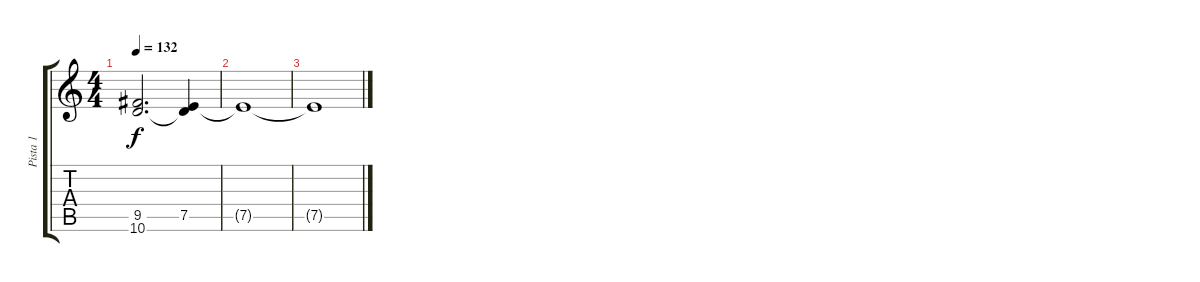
\track ("Pista 1" "Pista 1") {instrument distortionguitar}
\staff {score tabs}
\tuning (E4 B3 G3 D3 A2 E2) {hide}
\ts (4 4)
\tempo 132
\clef g2
\ks c
(9.5{t} 10.6{t}).2{d dy f} (7.5 10.6{t}).4 |
7.5{t}.1{volume 3} |
7.5{t}.1
